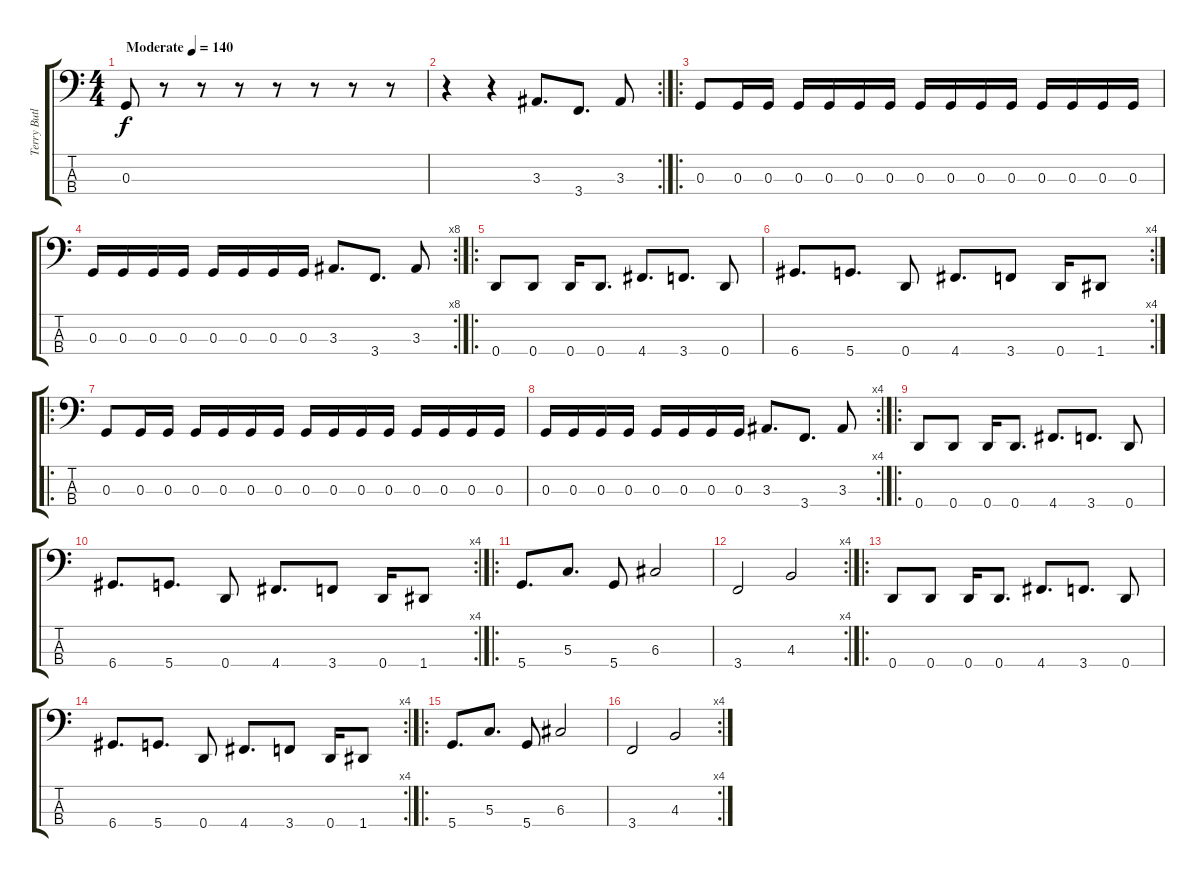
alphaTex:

\track ("Terry Butler - Bass" "Terry Butl") {instrument electricbassfinger}
\staff {score tabs}
\tuning (F2 C2 G1 D1) {hide}
\ts (4 4)
\tempo (140 "Moderate")
\clef f4
\ks c
0.3.8{dy f instrument electricbassfinger} r.8 r.8 r.8 r.8 r.8 r.8 r.8 |
\rc 2
r.4 r.4 3.3.8{d} 3.4.8{d} 3.3.8 |
\ro
0.3.8 0.3.16 0.3.16 0.3.16 0.3.16 0.3.16 0.3.16 0.3.16 0.3.16 0.3.16 0.3.16 0.3.16 0.3.16 0.3.16 0.3.16 |
\rc 8
0.3.16 0.3.16 0.3.16 0.3.16 0.3.16 0.3.16 0.3.16 0.3.16 3.3.8{d} 3.4.8{d} 3.3.8 |
\ro
0.4.8 0.4.8 0.4.16 0.4.8{d} 4.4.8{d} 3.4.8{d} 0.4.8 |
\rc 4
6.4.8{d} 5.4.8{d} 0.4.8 4.4.8{d} 3.4.8 0.4.16 1.4.8 |
\ro
0.3.8 0.3.16 0.3.16 0.3.16 0.3.16 0.3.16 0.3.16 0.3.16 0.3.16 0.3.16 0.3.16 0.3.16 0.3.16 0.3.16 0.3.16 |
\rc 4
0.3.16 0.3.16 0.3.16 0.3.16 0.3.16 0.3.16 0.3.16 0.3.16 3.3.8{d} 3.4.8{d} 3.3.8 |
\ro
0.4.8 0.4.8 0.4.16 0.4.8{d} 4.4.8{d} 3.4.8{d} 0.4.8 |
\rc 4
6.4.8{d} 5.4.8{d} 0.4.8 4.4.8{d} 3.4.8 0.4.16 1.4.8 |
\ro
5.4.8{d} 5.3.8{d} 5.4.8 6.3.2 |
\rc 4
3.4.2 4.3.2 |
\ro
0.4.8 0.4.8 0.4.16 0.4.8{d} 4.4.8{d} 3.4.8{d} 0.4.8 |
\rc 4
6.4.8{d} 5.4.8{d} 0.4.8 4.4.8{d} 3.4.8 0.4.16 1.4.8 |
\ro
5.4.8{d} 5.3.8{d} 5.4.8 6.3.2 |
\rc 4
3.4.2 4.3.2
